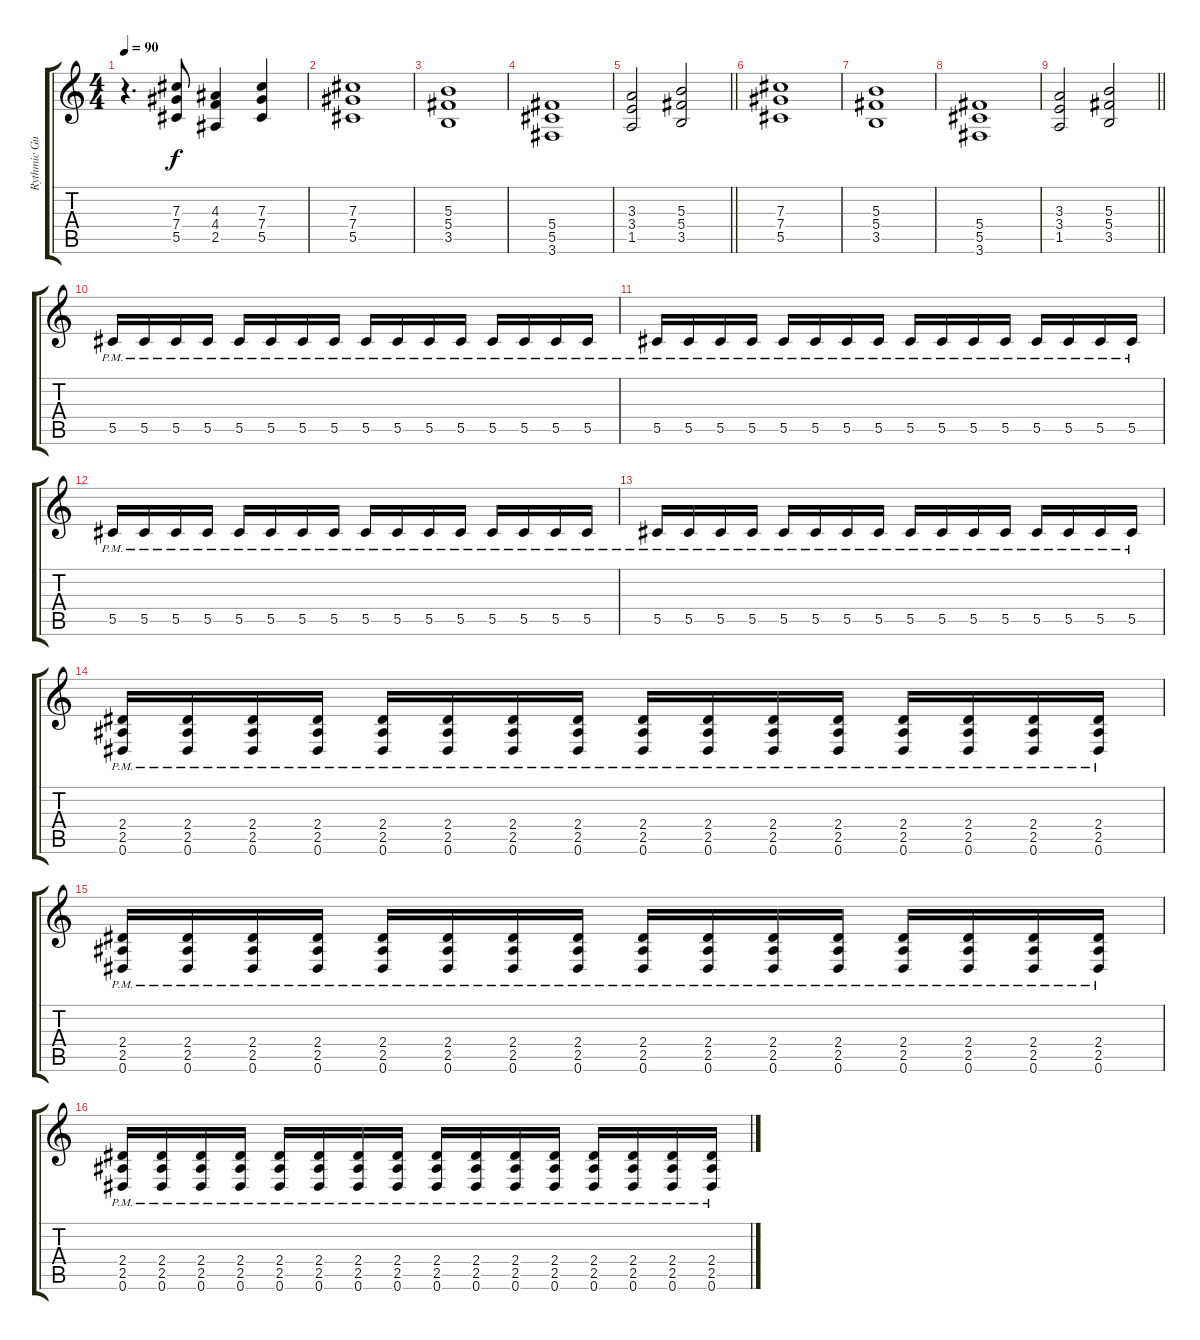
\track ("Rythmic Guit" "Rythmic Gu") {instrument acousticguitarsteel}
\staff {score tabs}
\tuning (Eb4 Bb3 Gb3 Db3 Ab2 Eb2) {hide}
\ts (4 4)
\tempo 90
\clef g2
\ks c
r.4{d dy f} (7.3 7.4 5.5).8 (4.3 4.4 2.5).4 (7.3 7.4 5.5).4 |
(7.3 7.4 5.5).1 |
(5.3 5.4 3.5).1 |
(5.4 5.5 3.6).1 |
\barLineRight lightlight
(3.3 3.4 1.5).2 (5.3 5.4 3.5).2 |
(7.3 7.4 5.5).1 |
(5.3 5.4 3.5).1 |
(5.4 5.5 3.6).1 |
\barLineRight lightlight
(3.3 3.4 1.5).2 (5.3 5.4 3.5).2 |
5.5{pm}.16 5.5{pm}.16 5.5{pm}.16 5.5{pm}.16 5.5{pm}.16 5.5{pm}.16 5.5{pm}.16 5.5{pm}.16 5.5{pm}.16 5.5{pm}.16 5.5{pm}.16 5.5{pm}.16 5.5{pm}.16 5.5{pm}.16 5.5{pm}.16 5.5{pm}.16 |
5.5{pm}.16 5.5{pm}.16 5.5{pm}.16 5.5{pm}.16 5.5{pm}.16 5.5{pm}.16 5.5{pm}.16 5.5{pm}.16 5.5{pm}.16 5.5{pm}.16 5.5{pm}.16 5.5{pm}.16 5.5{pm}.16 5.5{pm}.16 5.5{pm}.16 5.5{pm}.16 |
5.5{pm}.16 5.5{pm}.16 5.5{pm}.16 5.5{pm}.16 5.5{pm}.16 5.5{pm}.16 5.5{pm}.16 5.5{pm}.16 5.5{pm}.16 5.5{pm}.16 5.5{pm}.16 5.5{pm}.16 5.5{pm}.16 5.5{pm}.16 5.5{pm}.16 5.5{pm}.16 |
5.5{pm}.16 5.5{pm}.16 5.5{pm}.16 5.5{pm}.16 5.5{pm}.16 5.5{pm}.16 5.5{pm}.16 5.5{pm}.16 5.5{pm}.16 5.5{pm}.16 5.5{pm}.16 5.5{pm}.16 5.5{pm}.16 5.5{pm}.16 5.5{pm}.16 5.5{pm}.16 |
(2.4{pm} 2.5{pm} 0.6{pm}).16 (2.4{pm} 2.5{pm} 0.6{pm}).16 (2.4{pm} 2.5{pm} 0.6{pm}).16 (2.4{pm} 2.5{pm} 0.6{pm}).16 (2.4{pm} 2.5{pm} 0.6{pm}).16 (2.4{pm} 2.5{pm} 0.6{pm}).16 (2.4{pm} 2.5{pm} 0.6{pm}).16 (2.4{pm} 2.5{pm} 0.6{pm}).16 (2.4{pm} 2.5{pm} 0.6{pm}).16 (2.4{pm} 2.5{pm} 0.6{pm}).16 (2.4{pm} 2.5{pm} 0.6{pm}).16 (2.4{pm} 2.5{pm} 0.6{pm}).16 (2.4{pm} 2.5{pm} 0.6{pm}).16 (2.4{pm} 2.5{pm} 0.6{pm}).16 (2.4{pm} 2.5{pm} 0.6{pm}).16 (2.4{pm} 2.5{pm} 0.6{pm}).16 |
(2.4{pm} 2.5{pm} 0.6{pm}).16 (2.4{pm} 2.5{pm} 0.6{pm}).16 (2.4{pm} 2.5{pm} 0.6{pm}).16 (2.4{pm} 2.5{pm} 0.6{pm}).16 (2.4{pm} 2.5{pm} 0.6{pm}).16 (2.4{pm} 2.5{pm} 0.6{pm}).16 (2.4{pm} 2.5{pm} 0.6{pm}).16 (2.4{pm} 2.5{pm} 0.6{pm}).16 (2.4{pm} 2.5{pm} 0.6{pm}).16 (2.4{pm} 2.5{pm} 0.6{pm}).16 (2.4{pm} 2.5{pm} 0.6{pm}).16 (2.4{pm} 2.5{pm} 0.6{pm}).16 (2.4{pm} 2.5{pm} 0.6{pm}).16 (2.4{pm} 2.5{pm} 0.6{pm}).16 (2.4{pm} 2.5{pm} 0.6{pm}).16 (2.4{pm} 2.5{pm} 0.6{pm}).16 |
(2.4{pm} 2.5{pm} 0.6{pm}).16 (2.4{pm} 2.5{pm} 0.6{pm}).16 (2.4{pm} 2.5{pm} 0.6{pm}).16 (2.4{pm} 2.5{pm} 0.6{pm}).16 (2.4{pm} 2.5{pm} 0.6{pm}).16 (2.4{pm} 2.5{pm} 0.6{pm}).16 (2.4{pm} 2.5{pm} 0.6{pm}).16 (2.4{pm} 2.5{pm} 0.6{pm}).16 (2.4{pm} 2.5{pm} 0.6{pm}).16 (2.4{pm} 2.5{pm} 0.6{pm}).16 (2.4{pm} 2.5{pm} 0.6{pm}).16 (2.4{pm} 2.5{pm} 0.6{pm}).16 (2.4{pm} 2.5{pm} 0.6{pm}).16 (2.4{pm} 2.5{pm} 0.6{pm}).16 (2.4{pm} 2.5{pm} 0.6{pm}).16 (2.4{pm} 2.5{pm} 0.6{pm}).16
